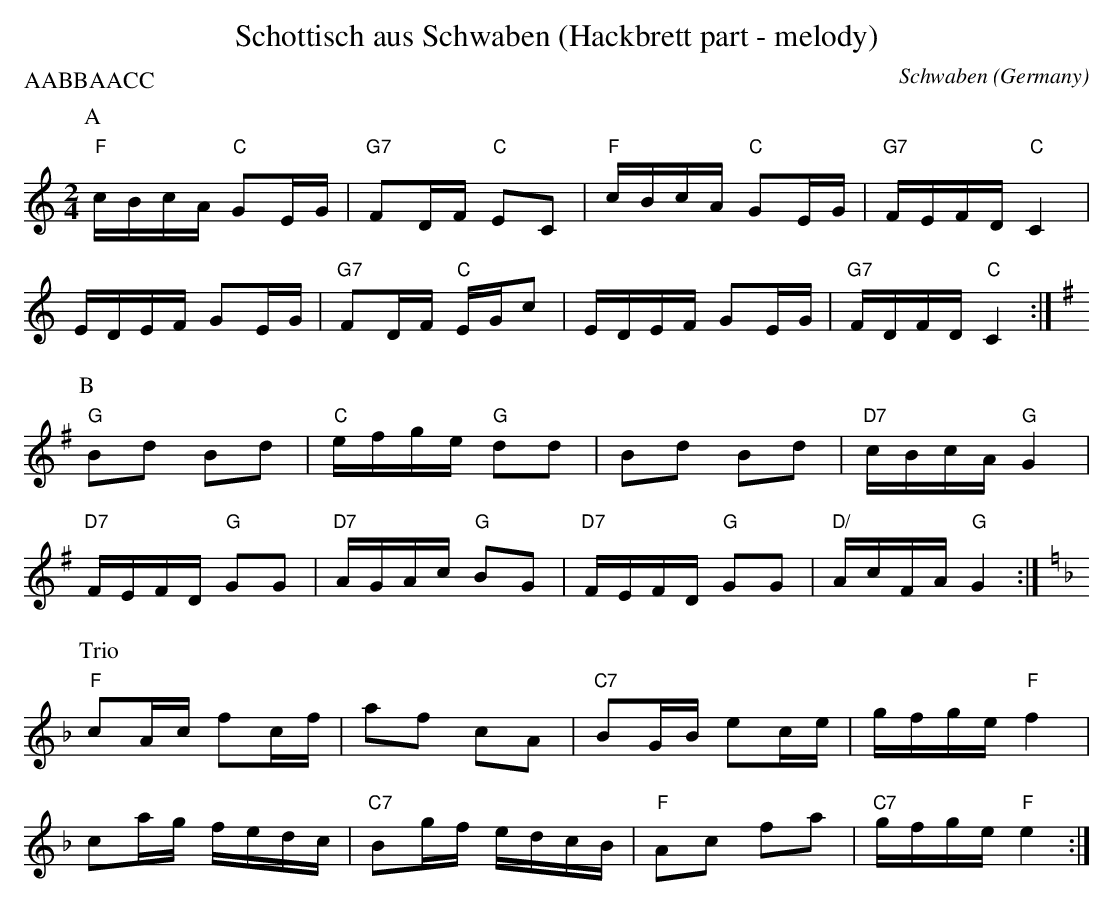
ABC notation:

X:1
T:Schottisch aus Schwaben (Hackbrett part - melody)
O:Schwaben (Germany)
L:1/16
M:2/4
P:AABBAACC
K:C
P:A
"F"cBcA "C"G2EG | "G7"F2DF "C"E2C2 | "F"cBcA "C"G2EG | "G7"FEFD "C"C4 |
EDEF G2EG | "G7"F2DF "C"EGc2 | EDEF G2EG | "G7"FDFD "C"C4 :|
P:B
K:G
"G"B2d2 B2d2 | "C"efge "G"d2d2 |B2d2 B2d2 | "D7"cBcA "G"G4 |
"D7"FEFD "G"G2G2 | "D7"AGAc "G"B2G2 | "D7"FEFD "G"G2G2 | "D/"AcFA "G"G4 :|
P:Trio
K:F
"F"c2Ac f2cf| a2f2 c2A2 | "C7"B2GB e2ce | gfge "F"f4 |
c2ag fedc | "C7"B2gf edcB | "F"A2c2 f2a2 | "C7"gfge "F"e4 :|
